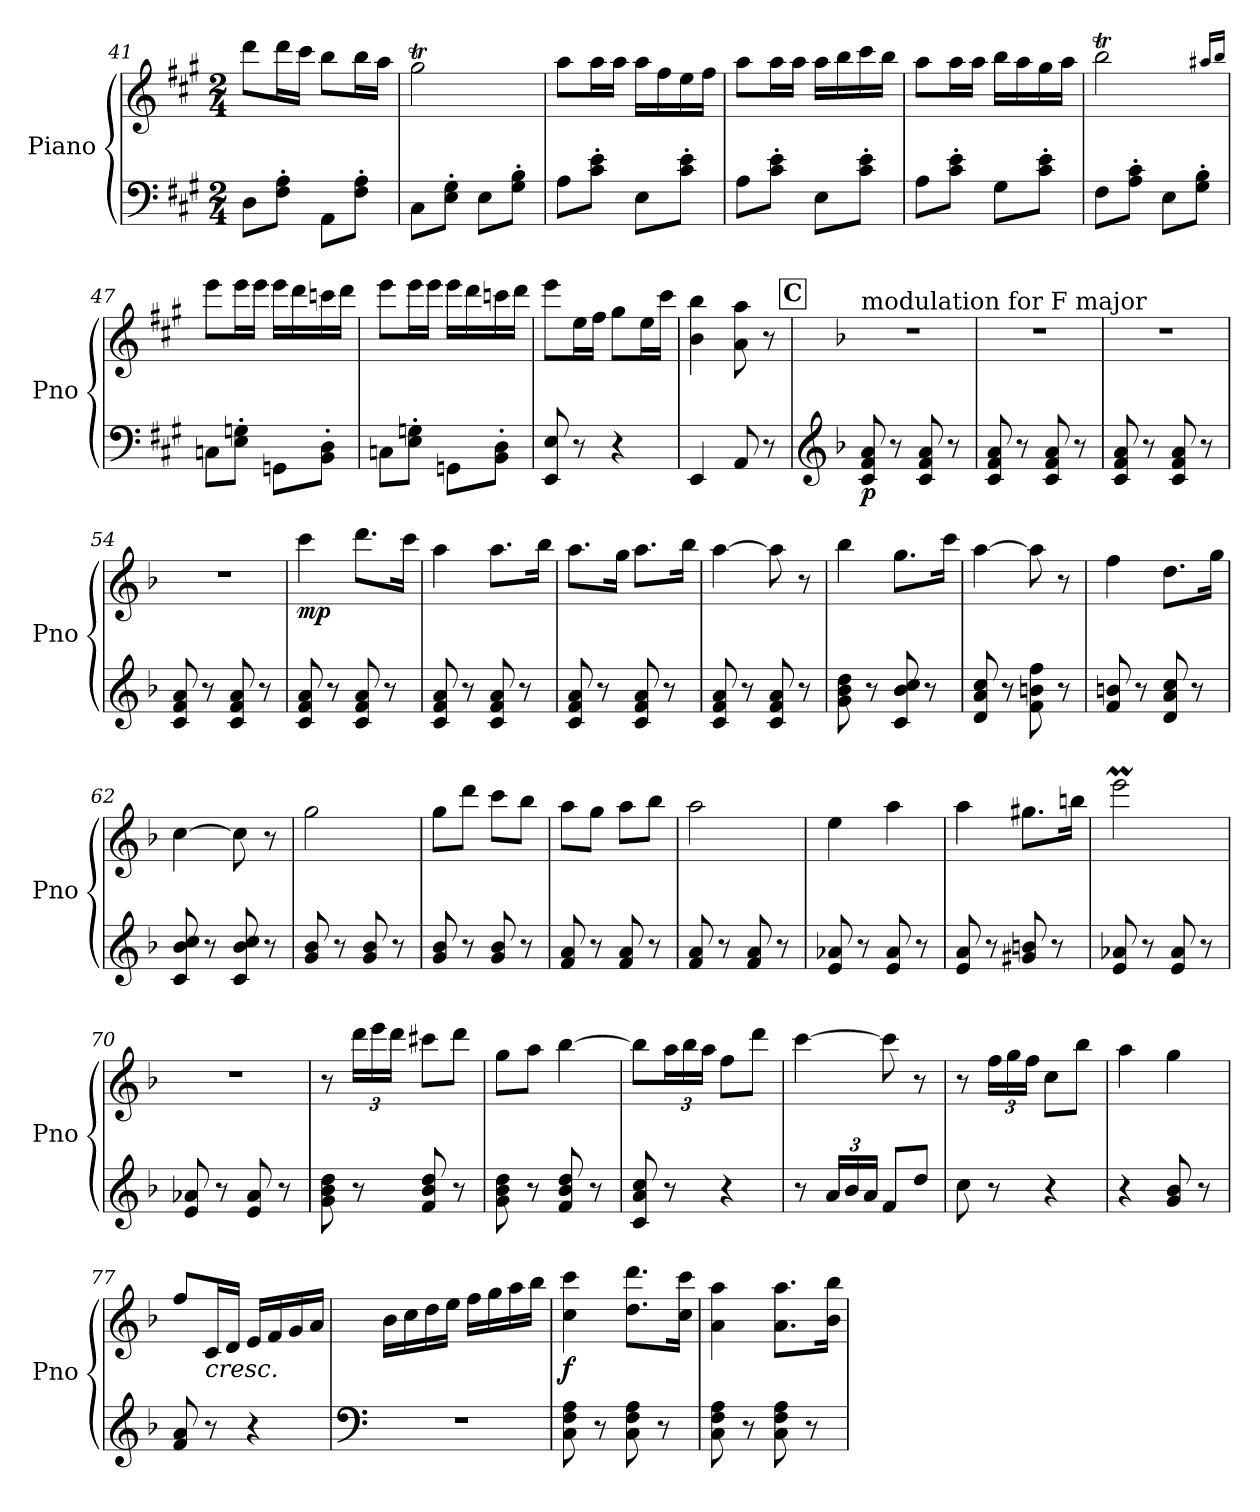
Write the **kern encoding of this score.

**kern	**kern	**dynam
*part1	*part1	*part1
*staff2	*staff1	*staff1/2
*I"Piano	*	*
*I'Pno	*	*
!!LO:LB:g=z
*clefF4	*clefG2	*
*k[f#c#g#]	*k[f#c#g#]	*
*M2/4	*M2/4	*
=41	=41	=41
8D\L	8ddd\L	.
8F#\' 8A\'J	16ddd\L	.
.	16ccc#\JJ	.
8AA\L	8bb\L	.
8F#\' 8A\'J	16bb\L	.
.	16aa\JJ	.
=42	=42	=42
8C#\L	2gg#t\	.
8E\' 8G#\'J	.	.
8E\L	.	.
8G#\' 8B\'J	.	.
=43	=43	=43
8A\L	8aa\L	.
8c#\' 8e\'J	16aa\L	.
.	16aa\JJ	.
8E\L	16aa\LL	.
.	16ff#\	.
8c#\' 8e\'J	16ee\	.
.	16ff#\JJ	.
=44	=44	=44
8A\L	8aa\L	.
8c#\' 8e\'J	16aa\L	.
.	16aa\JJ	.
8E\L	16aa\LL	.
.	16bb\	.
8c#\' 8e\'J	16ccc#\	.
.	16bb\JJ	.
=45	=45	=45
8A\L	8aa\L	.
8c#\' 8e\'J	16aa\L	.
.	16aa\JJ	.
8G#\L	16bb\LL	.
.	16aa\	.
8c#\' 8e\'J	16gg#\	.
.	16aa\JJ	.
=46	=46	=46
8F#\L	2bbT\	.
8A\' 8c#\'J	.	.
8E\L	.	.
8G#\' 8B\'J	.	.
.	16qaa#X/LL	.
.	16qbb/JJ	.
!!LO:LB:g=z
=47	=47	=47
8Cn\L	8eee\L	.
8E\' 8Gn\'J	16eee\L	.
.	16eee\JJ	.
8GGn\L	16eee\LL	.
.	16ddd\	.
8BB\' 8D\'J	16cccn\	.
.	16ddd\JJ	.
=48	=48	=48
8Cn\L	8eee\L	.
8E\' 8Gn\'J	16eee\L	.
.	16eee\JJ	.
8GGn\L	16eee\LL	.
.	16ddd\	.
8BB\' 8D\'J	16cccn\	.
.	16ddd\JJ	.
=49	=49	=49
8EE/ 8E/	8eee\L	.
8r	16ee\L	.
.	16ff#\JJ	.
4r	8gg#\L	.
.	16ee\L	.
.	16ccc#\JJ	.
=50	=50	=50
4EE/	4b\ 4bb\	.
8AA/	8a\ 8aa\	.
8r	8r	.
!!LO:REH:place=s1:a:fs=14:t=C
=51	=51	=51
*clefG2	*	*
*k[b-]	*k[b-]	*
!	!LO:TX:a:t=modulation for F major	!
!	!	!LO:DY:b=2
8c/ 8f/ 8a/	2r	p
8r	.	.
8c/ 8f/ 8a/	.	.
8r	.	.
=52	=52	=52
8c/ 8f/ 8a/	2r	.
8r	.	.
8c/ 8f/ 8a/	.	.
8r	.	.
!!LO:LB:g=z
=53	=53	=53
8c/ 8f/ 8a/	2r	.
8r	.	.
8c/ 8f/ 8a/	.	.
8r	.	.
=54	=54	=54
8c/ 8f/ 8a/	2r	.
8r	.	.
8c/ 8f/ 8a/	.	.
8r	.	.
=55	=55	=55
!	!	!LO:DY:b
8c/ 8f/ 8a/	4ccc\	mp
8r	.	.
8c/ 8f/ 8a/	8.ddd\L	.
8r	.	.
.	16ccc\Jk	.
=56	=56	=56
8c/ 8f/ 8a/	4aa\	.
8r	.	.
8c/ 8f/ 8a/	8.aa\L	.
8r	.	.
.	16bb-\Jk	.
=57	=57	=57
8c/ 8f/ 8a/	8.aa\L	.
8r	.	.
.	16gg\Jk	.
8c/ 8f/ 8a/	8.aa\L	.
8r	.	.
.	16bb-\Jk	.
=58	=58	=58
8c/ 8f/ 8a/	[4aa\	.
8r	.	.
8c/ 8f/ 8a/	8aa\]	.
8r	8r	.
=59	=59	=59
8g\ 8b-\ 8dd\	4bb-\	.
8r	.	.
8c/ 8b-/ 8cc/	8.gg\L	.
8r	.	.
.	16ccc\Jk	.
=60	=60	=60
8d/ 8a/ 8cc/	[4aa\	.
8r	.	.
8f\ 8bn\ 8ff\	8aa\]	.
8r	8r	.
!!LO:LB:g=z
=61	=61	=61
8f/ 8bn/	4ff\	.
8r	.	.
8d/ 8a/ 8cc/	8.dd\L	.
8r	.	.
.	16gg\Jk	.
=62	=62	=62
8c/ 8b-/ 8cc/	[4cc\	.
8r	.	.
8c/ 8b-/ 8cc/	8cc\]	.
8r	8r	.
=63	=63	=63
8g/ 8b-/	2gg\	.
8r	.	.
8g/ 8b-/	.	.
8r	.	.
=64	=64	=64
8g/ 8b-/	8gg\L	.
8r	8ddd\J	.
8g/ 8b-/	8ccc\L	.
8r	8bb-\J	.
=65	=65	=65
8f/ 8a/	8aa\L	.
8r	8gg\J	.
8f/ 8a/	8aa\L	.
8r	8bb-\J	.
=66	=66	=66
8f/ 8a/	2aa\	.
8r	.	.
8f/ 8a/	.	.
8r	.	.
=67	=67	=67
8e/ 8a-X/	4ee\	.
8r	.	.
8e/ 8a-/	4aa\	.
8r	.	.
=68	=68	=68
8e/ 8a/	4aa\	.
8r	.	.
8g#X/ 8bn/	8.gg#X\L	.
8r	.	.
.	16bbn\Jk	.
!!LO:LB:g=z
=69	=69	=69
8e/ 8a-X/	2eeem\	.
8r	.	.
8e/ 8a-/	.	.
8r	.	.
=70	=70	=70
8e/ 8a-X/	2r	.
8r	.	.
8e/ 8a-/	.	.
8r	.	.
=71	=71	=71
8g\ 8b-\ 8dd\	8r	.
*	*Xbrackettup	*
8r	24ddd\LL	.
.	24eee\	.
.	24ddd\JJ	.
8f/ 8b-/ 8dd/	8ccc#X\L	.
8r	8ddd\J	.
=72	=72	=72
8g\ 8b-\ 8dd\	8gg\L	.
8r	8aa\J	.
8f/ 8b-/ 8dd/	[4bb-\	.
8r	.	.
=73	=73	=73
8c/ 8a/ 8cc/	8bb-\L]	.
8r	24aa\L	.
.	24bb-\	.
.	24aa\JJ	.
4r	8ff\L	.
.	8ddd\J	.
=74	=74	=74
8r	[4ccc\	.
*Xbrackettup	*	*
24a/LL	.	.
24b-/	.	.
24a/JJ	.	.
8f/L	8ccc\]	.
8dd/J	8r	.
=75	=75	=75
8cc\	8r	.
8r	24ff\LL	.
.	24gg\	.
.	24ff\JJ	.
4r	8cc\L	.
.	8bb-\J	.
!!LO:PB:g=z
=76	=76	=76
4r	4aa\	.
8g/ 8b-/	4gg\	.
8r	.	.
=77	=77	=77
8f/ 8a/	8ff/L	.
!	!LO:TX:b:i:t=cresc.	!
8r	16c/L	.
.	16d/JJ	.
4r	16e/LL	.
.	16f/	.
.	16g/	.
.	16a/JJ	.
=78	=78	=78
*clefF4	*	*
2r	16b-\LL	.
.	16cc\	.
.	16dd\	.
.	16ee\JJ	.
.	16ff\LL	.
.	16gg\	.
.	16aa\	.
.	16bb-\JJ	.
=79	=79	=79
!	!	!LO:DY:b
8C\ 8F\ 8A\	4cc\ 4ccc\	f
8r	.	.
8C\ 8F\ 8A\	8.dd\ 8.ddd\L	.
8r	.	.
.	16cc\ 16ccc\Jk	.
=80	=80	=80
8C\ 8F\ 8A\	4a\ 4aa\	.
8r	.	.
8C\ 8F\ 8A\	8.a\ 8.aa\L	.
8r	.	.
.	16b-\ 16bb-\Jk	.
=	=	=
*-	*-	*-
